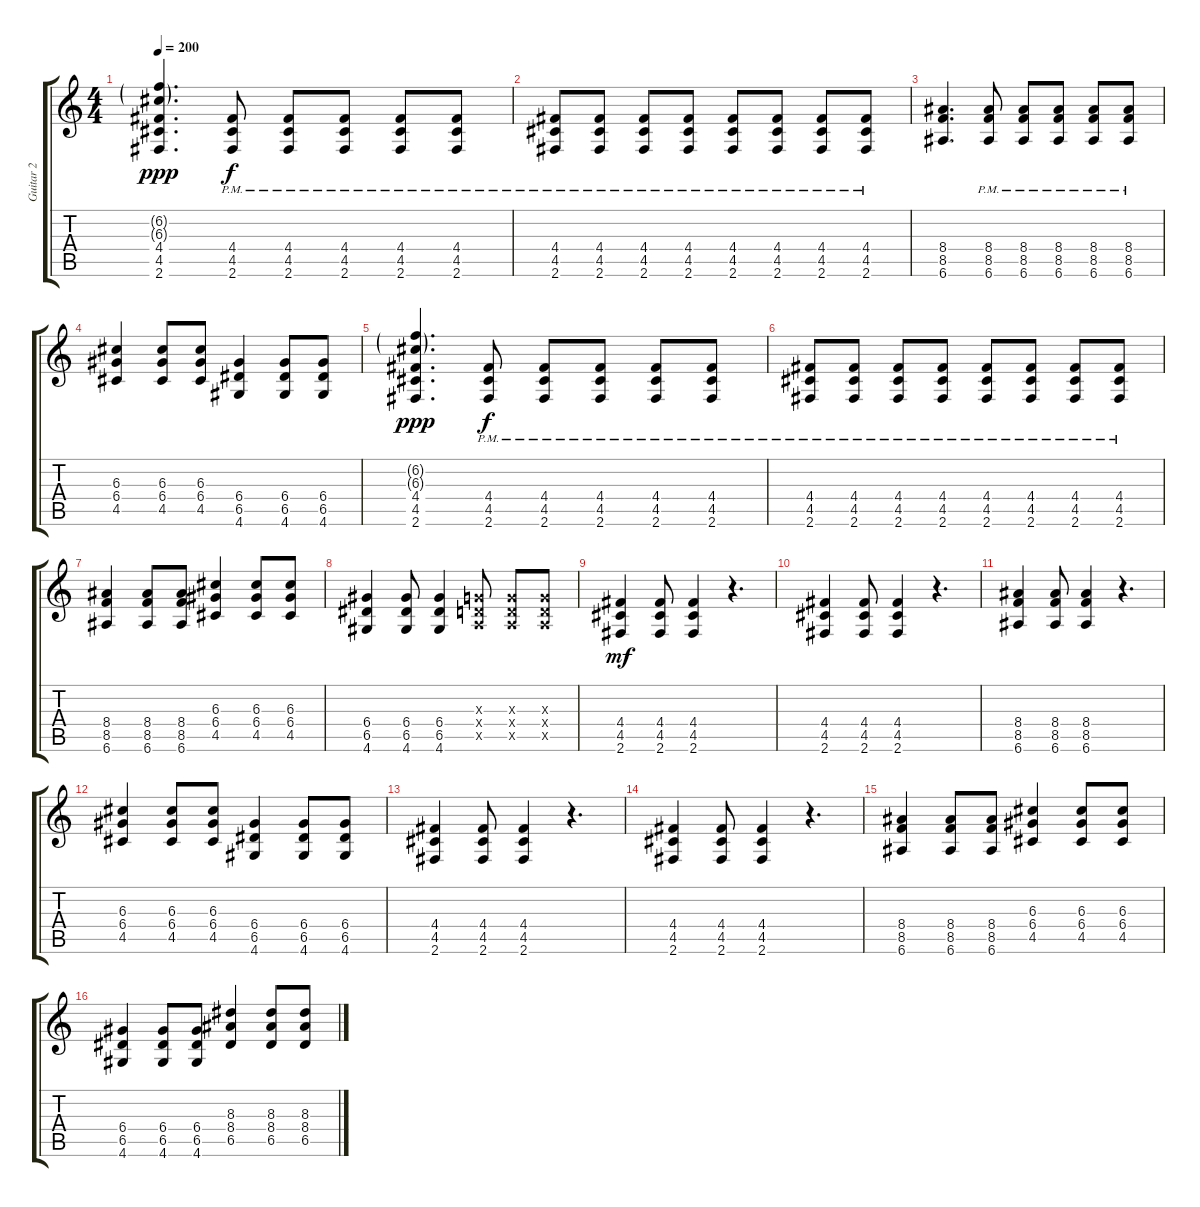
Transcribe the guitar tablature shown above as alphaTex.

\track ("Guitar 2" "Guitar 2") {instrument distortionguitar}
\staff {score tabs}
\tuning (E4 B3 G3 D3 A2 E2) {hide}
\ts (4 4)
\tempo 200
\clef g2
\ks c
(6.2{g} 6.3{g} 4.4 4.5 2.6).4{d dy ppp} (4.4{pm} 4.5{pm} 2.6{pm}).8{dy f} (4.4{pm} 4.5{pm} 2.6{pm}).8 (4.4{pm} 4.5{pm} 2.6{pm}).8 (4.4{pm} 4.5{pm} 2.6{pm}).8 (4.4{pm} 4.5{pm} 2.6{pm}).8 |
(4.4{pm} 4.5{pm} 2.6{pm}).8 (4.4{pm} 4.5{pm} 2.6{pm}).8 (4.4{pm} 4.5{pm} 2.6{pm}).8 (4.4{pm} 4.5{pm} 2.6{pm}).8 (4.4{pm} 4.5{pm} 2.6{pm}).8 (4.4{pm} 4.5{pm} 2.6{pm}).8 (4.4{pm} 4.5{pm} 2.6{pm}).8 (4.4{pm} 4.5{pm} 2.6{pm}).8 |
(8.4 8.5 6.6).4{d} (8.4{pm} 8.5{pm} 6.6{pm}).8 (8.4{pm} 8.5{pm} 6.6{pm}).8 (8.4{pm} 8.5{pm} 6.6{pm}).8 (8.4{pm} 8.5{pm} 6.6{pm}).8 (8.4{pm} 8.5{pm} 6.6{pm}).8 |
(6.3 6.4 4.5).4 (6.3 6.4 4.5).8 (6.3 6.4 4.5).8 (6.4 6.5 4.6).4 (6.4 6.5 4.6).8 (6.4 6.5 4.6).8 |
(6.2{g} 6.3{g} 4.4 4.5 2.6).4{d dy ppp} (4.4{pm} 4.5{pm} 2.6{pm}).8{dy f} (4.4{pm} 4.5{pm} 2.6{pm}).8 (4.4{pm} 4.5{pm} 2.6{pm}).8 (4.4{pm} 4.5{pm} 2.6{pm}).8 (4.4{pm} 4.5{pm} 2.6{pm}).8 |
(4.4{pm} 4.5{pm} 2.6{pm}).8 (4.4{pm} 4.5{pm} 2.6{pm}).8 (4.4{pm} 4.5{pm} 2.6{pm}).8 (4.4{pm} 4.5{pm} 2.6{pm}).8 (4.4{pm} 4.5{pm} 2.6{pm}).8 (4.4{pm} 4.5{pm} 2.6{pm}).8 (4.4{pm} 4.5{pm} 2.6{pm}).8 (4.4{pm} 4.5{pm} 2.6{pm}).8 |
(8.4 8.5 6.6).4 (8.4 8.5 6.6).8 (8.4 8.5 6.6).8 (6.3 6.4 4.5).4 (6.3 6.4 4.5).8 (6.3 6.4 4.5).8 |
(6.4 6.5 4.6).4 (6.4 6.5 4.6).8 (6.4 6.5 4.6).4 (0.3{x} 0.4{x} 0.5{x}).8 (0.3{x} 0.4{x} 0.5{x}).8 (0.3{x} 0.4{x} 0.5{x}).8 |
(4.4 4.5 2.6).4{dy mf} (4.4 4.5 2.6).8 (4.4 4.5 2.6).4 r.4{d} |
(4.4 4.5 2.6).4 (4.4 4.5 2.6).8 (4.4 4.5 2.6).4 r.4{d} |
(8.4 8.5 6.6).4 (8.4 8.5 6.6).8 (8.4 8.5 6.6).4 r.4{d} |
(6.3 6.4 4.5).4 (6.3 6.4 4.5).8 (6.3 6.4 4.5).8 (6.4 6.5 4.6).4 (6.4 6.5 4.6).8 (6.4 6.5 4.6).8 |
(4.4 4.5 2.6).4 (4.4 4.5 2.6).8 (4.4 4.5 2.6).4 r.4{d} |
(4.4 4.5 2.6).4 (4.4 4.5 2.6).8 (4.4 4.5 2.6).4 r.4{d} |
(8.4 8.5 6.6).4 (8.4 8.5 6.6).8 (8.4 8.5 6.6).8 (6.3 6.4 4.5).4 (6.3 6.4 4.5).8 (6.3 6.4 4.5).8 |
(6.4 6.5 4.6).4 (6.4 6.5 4.6).8 (6.4 6.5 4.6).8 (8.3 8.4 6.5).4 (8.3 8.4 6.5).8 (8.3 8.4 6.5).8
